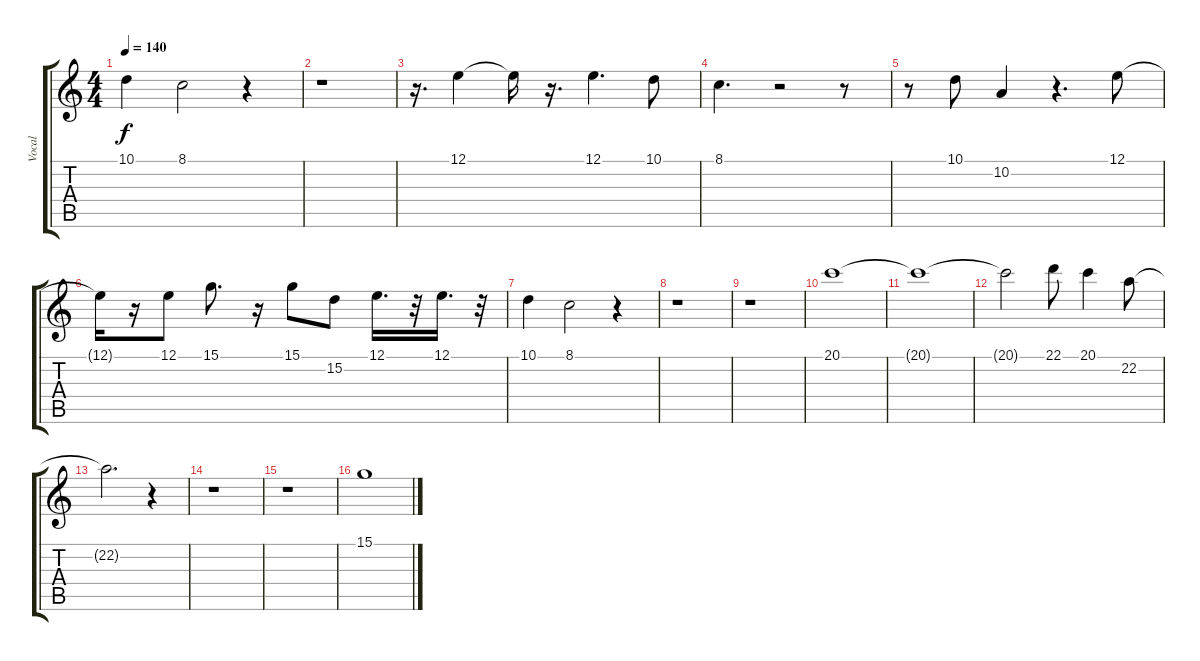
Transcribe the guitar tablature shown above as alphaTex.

\track ("Vocal" "Vocal") {instrument lead2sawtooth}
\staff {score tabs}
\tuning (E4 B3 G3 D3 A2 E2) {hide}
\ts (4 4)
\tempo 140
\clef g2
\ks c
10.1.4{dy f} 8.1.2 r.4 |
r.1 |
r.16{d} 12.1.4 12.1{t}.16 r.16{d} 12.1.4{d} 10.1.8 |
8.1.4{d} r.2 r.8 |
r.8 10.1.8 10.2.4 r.4{d} 12.1.8 |
12.1{t}.16 r.16 12.1.8 15.1.8{d} r.16 15.1.8 15.2.8 12.1.16{d} r.32 12.1.16{d} r.32 |
10.1.4 8.1.2 r.4 |
r.1 |
r.1 |
20.1.1 |
20.1{t}.1 |
20.1{t}.2 22.1.8 20.1.4 22.2.8 |
22.2{t}.2{d} r.4 |
r.1 |
r.1 |
15.1.1
